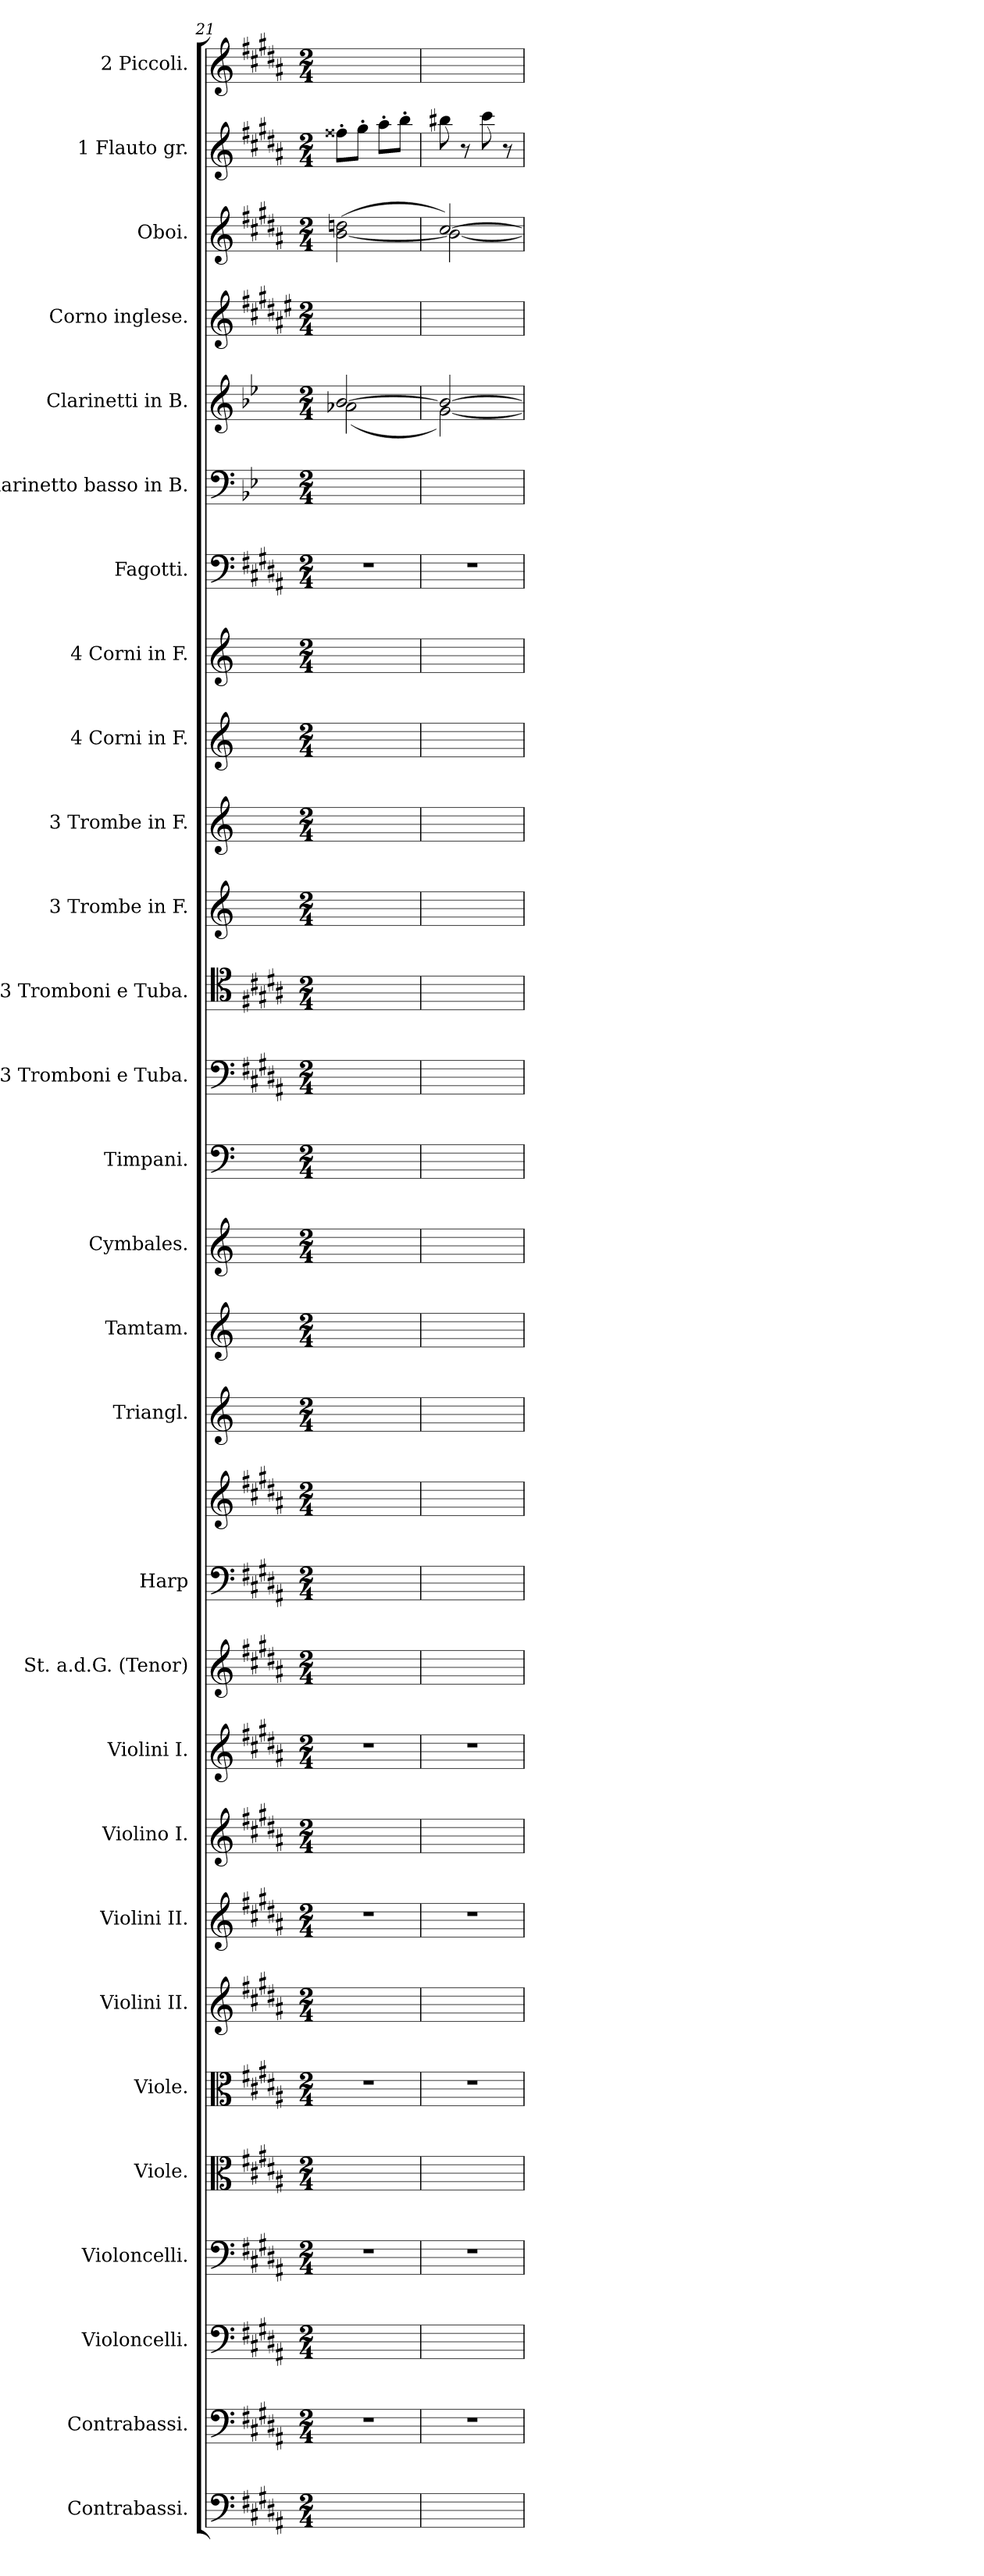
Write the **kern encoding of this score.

**kern	**kern	**kern	**kern	**kern	**kern	**kern	**kern	**kern	**kern	**kern	**kern	**kern	**kern	**kern	**kern	**kern	**kern	**kern	**kern	**kern	**kern	**kern	**kern	**kern	**kern	**kern	**kern	**kern	**kern
*part29	*part28	*part27	*part26	*part25	*part24	*part23	*part22	*part21	*part20	*part19	*part18	*part18	*part17	*part16	*part15	*part14	*part13	*part12	*part11	*part10	*part9	*part8	*part7	*part6	*part5	*part4	*part3	*part2	*part1
*staff30	*staff29	*staff28	*staff27	*staff26	*staff25	*staff24	*staff23	*staff22	*staff21	*staff20	*staff19	*staff18	*staff17	*staff16	*staff15	*staff14	*staff13	*staff12	*staff11	*staff10	*staff9	*staff8	*staff7	*staff6	*staff5	*staff4	*staff3	*staff2	*staff1
*I"Contrabassi.	*I"Contrabassi.	*I"Violoncelli.	*I"Violoncelli.	*I"Viole.	*I"Viole.	*I"Violini II.	*I"Violini II.	*I"Violino I.	*I"Violini I.	*I"St. a.d.G. (Tenor)	*I"Harp	*	*I"Triangl.	*I"Tamtam.	*I"Cymbales.	*I"Timpani.	*I"3 Tromboni e Tuba.	*I"3 Tromboni e Tuba.	*I"3 Trombe in F.	*I"3 Trombe in F.	*I"4 Corni in F.	*I"4 Corni in F.	*I"Fagotti.	*I"Clarinetto basso in B.	*I"Clarinetti in B.	*I"Corno inglese.	*I"Oboi.	*I"1 Flauto gr.	*I"2 Piccoli.
*I'C. B.	*I'C. B.	*I'Vcll.	*I'Vcll.	*	*	*I'Viol. II.	*I'Viol. II.	*I'Viol. I.	*I'Viol. I.	*I'T	*I'Hp	*	*I'triangl	*I'Tam-Tam.	*I'Cymb	*I'Timp.	*	*	*	*	*	*	*I'Fag.	*I'Cl. B. in B	*I'Cl. in B.	*I'Cor.ingl.	*I'Ob.	*I'Fl.gr.	*
*clefF4	*clefF4	*clefF4	*clefF4	*clefC3	*clefC3	*clefG2	*clefG2	*clefG2	*clefG2	*clefG2	*clefF4	*clefG2	*clefG2	*clefG2	*clefG2	*clefF4	*clefF4	*clefC4	*clefG2	*clefG2	*clefG2	*clefG2	*clefF4	*clefF4	*clefG2	*clefG2	*clefG2	*clefG2	*clefG2
*	*	*	*	*	*	*	*	*	*	*	*	*	*	*	*	*	*	*	*ITrd-3c-5	*ITrd-3c-5	*ITrd4c7	*ITrd4c7	*	*ITrd1c2	*ITrd1c2	*ITrd4c7	*	*	*
*k[f#c#g#d#a#]	*k[f#c#g#d#a#]	*k[f#c#g#d#a#]	*k[f#c#g#d#a#]	*k[f#c#g#d#a#]	*k[f#c#g#d#a#]	*k[f#c#g#d#a#]	*k[f#c#g#d#a#]	*k[f#c#g#d#a#]	*k[f#c#g#d#a#]	*k[f#c#g#d#a#]	*k[f#c#g#d#a#]	*k[f#c#g#d#a#]	*k[]	*k[]	*k[]	*k[]	*k[f#c#g#d#a#]	*k[f#c#g#d#a#]	*k[b-]	*k[b-]	*k[b-]	*k[b-]	*k[f#c#g#d#a#]	*k[b-e-a-d-]	*k[b-e-a-d-]	*k[f#c#g#d#a#]	*k[f#c#g#d#a#]	*k[f#c#g#d#a#]	*k[f#c#g#d#a#]
*B:	*B:	*B:	*B:	*B:	*B:	*B:	*B:	*B:	*B:	*B:	*B:	*B:	*	*	*	*	*B:	*B:	*	*	*	*	*B:	*	*	*B:	*B:	*B:	*B:
*M2/4	*M2/4	*M2/4	*M2/4	*M2/4	*M2/4	*M2/4	*M2/4	*M2/4	*M2/4	*M2/4	*M2/4	*M2/4	*M2/4	*M2/4	*M2/4	*M2/4	*M2/4	*M2/4	*M2/4	*M2/4	*M2/4	*M2/4	*M2/4	*M2/4	*M2/4	*M2/4	*M2/4	*M2/4	*M2/4
=21	=21	=21	=21	=21	=21	=21	=21	=21	=21	=21	=21	=21	=21	=21	=21	=21	=21	=21	=21	=21	=21	=21	=21	=21	=21	=21	=21	=21	=21
*	*	*	*	*	*	*	*	*	*	*	*	*	*	*	*	*	*	*	*	*	*	*	*	*	*^	*	*	*	*
2ryy	2r	2ryy	2r	2ryy	2r	2ryy	2r	2ryy	2r	2ryy	2ryy	2ryy	2ryy	2ryy	2ryy	2ryy	2ryy	2ryy	2ryy	2ryy	2ryy	2ryy	2r	2ryy	[2a-/	(2g-X\	2ryy	([2b\ 2ddn\	8ff##X'\L	2ryy
.	.	.	.	.	.	.	.	.	.	.	.	.	.	.	.	.	.	.	.	.	.	.	.	.	.	.	.	.	8gg#'\J	.
.	.	.	.	.	.	.	.	.	.	.	.	.	.	.	.	.	.	.	.	.	.	.	.	.	.	.	.	.	8aa#'\L	.
.	.	.	.	.	.	.	.	.	.	.	.	.	.	.	.	.	.	.	.	.	.	.	.	.	.	.	.	.	8bb'\J	.
=22	=22	=22	=22	=22	=22	=22	=22	=22	=22	=22	=22	=22	=22	=22	=22	=22	=22	=22	=22	=22	=22	=22	=22	=22	=22	=22	=22	=22	=22	=22
*	*	*	*	*	*	*	*	*	*	*	*	*	*	*	*	*	*	*	*	*	*	*	*	*	*	*	*	*^	*	*
2ryy	2r	2ryy	2r	2ryy	2r	2ryy	2r	2ryy	2r	2ryy	2ryy	2ryy	2ryy	2ryy	2ryy	2ryy	2ryy	2ryy	2ryy	2ryy	2ryy	2ryy	2r	2ryy	2a-/_	[2f\)	2ryy	[2cc#/)	2b\_	8bb#X\	2ryy
.	.	.	.	.	.	.	.	.	.	.	.	.	.	.	.	.	.	.	.	.	.	.	.	.	.	.	.	.	.	8r	.
.	.	.	.	.	.	.	.	.	.	.	.	.	.	.	.	.	.	.	.	.	.	.	.	.	.	.	.	.	.	8ccc#\	.
.	.	.	.	.	.	.	.	.	.	.	.	.	.	.	.	.	.	.	.	.	.	.	.	.	.	.	.	.	.	8r	.
*	*	*	*	*	*	*	*	*	*	*	*	*	*	*	*	*	*	*	*	*	*	*	*	*	*v	*v	*	*v	*v	*	*
=	=	=	=	=	=	=	=	=	=	=	=	=	=	=	=	=	=	=	=	=	=	=	=	=	=	=	=	=	=
*-	*-	*-	*-	*-	*-	*-	*-	*-	*-	*-	*-	*-	*-	*-	*-	*-	*-	*-	*-	*-	*-	*-	*-	*-	*-	*-	*-	*-	*-
